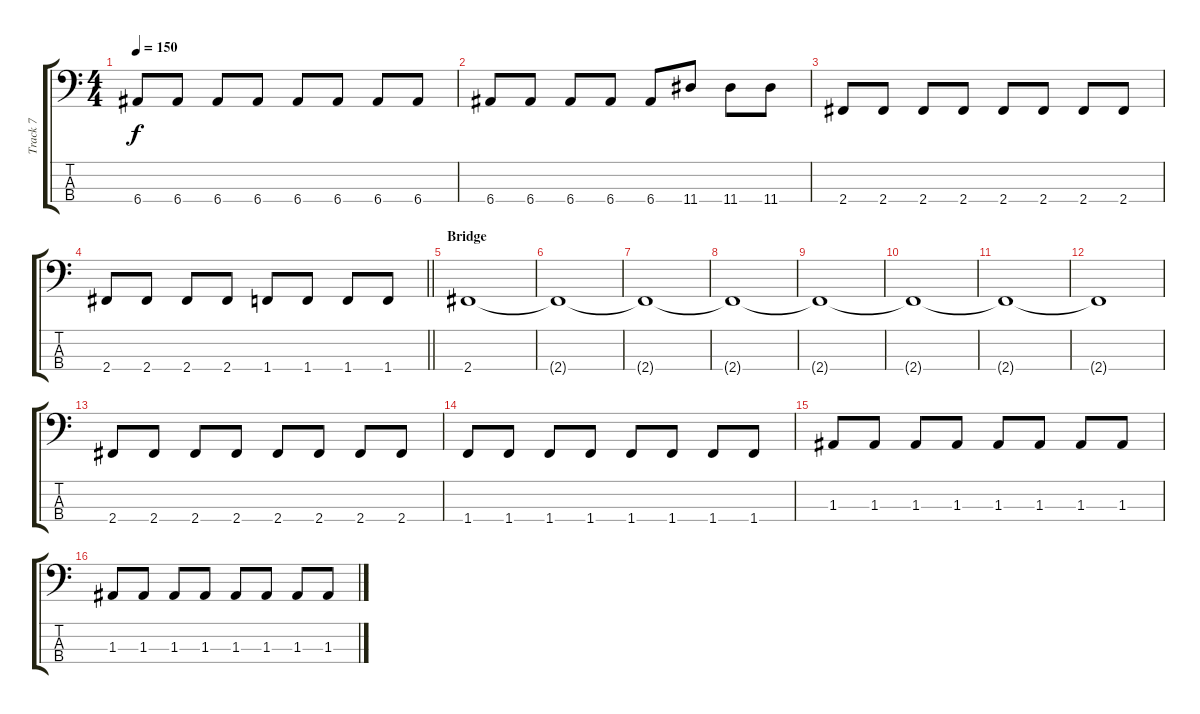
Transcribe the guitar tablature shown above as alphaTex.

\track ("Track 7" "Track 7") {instrument electricbassfinger}
\staff {score tabs}
\tuning (G2 D2 A1 E1) {hide}
\ts (4 4)
\tempo 150
\clef f4
\ks c
6.4.8{dy f} 6.4.8 6.4.8 6.4.8 6.4.8 6.4.8 6.4.8 6.4.8 |
6.4.8 6.4.8 6.4.8 6.4.8 6.4.8 11.4.8 11.4.8 11.4.8 |
2.4.8 2.4.8 2.4.8 2.4.8 2.4.8 2.4.8 2.4.8 2.4.8 |
\barLineRight lightlight
2.4.8 2.4.8 2.4.8 2.4.8 1.4.8 1.4.8 1.4.8 1.4.8 |
\section ("" "Bridge")
2.4.1 |
2.4{t}.1 |
2.4{t}.1 |
2.4{t}.1 |
2.4{t}.1 |
2.4{t}.1 |
2.4{t}.1 |
2.4{t}.1 |
2.4.8 2.4.8 2.4.8 2.4.8 2.4.8 2.4.8 2.4.8 2.4.8 |
1.4.8 1.4.8 1.4.8 1.4.8 1.4.8 1.4.8 1.4.8 1.4.8 |
1.3.8 1.3.8 1.3.8 1.3.8 1.3.8 1.3.8 1.3.8 1.3.8 |
1.3.8 1.3.8 1.3.8 1.3.8 1.3.8 1.3.8 1.3.8 1.3.8
